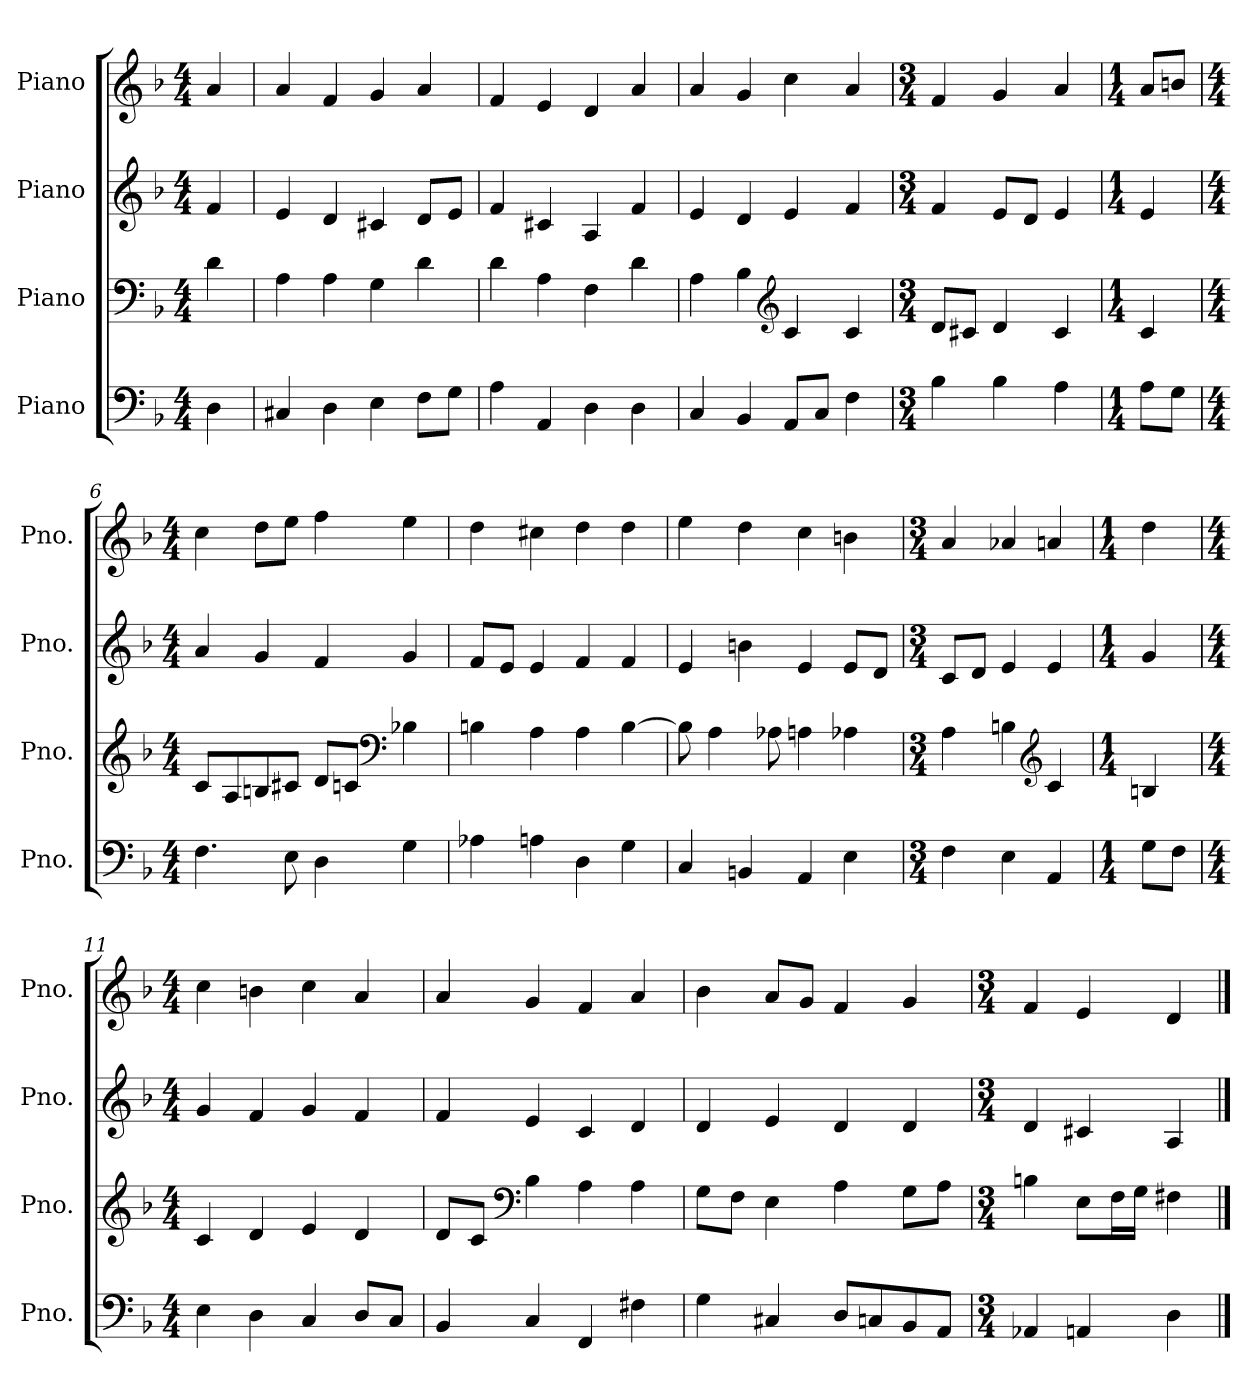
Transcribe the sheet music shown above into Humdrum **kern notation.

**kern	**kern	**kern	**kern
*part4	*part3	*part2	*part1
*staff4	*staff3	*staff2	*staff1
*I"Piano	*I"Piano	*I"Piano	*I"Piano
*I'Pno.	*I'Pno.	*I'Pno.	*I'Pno.
*clefF4	*clefF4	*clefG2	*clefG2
*k[b-]	*k[b-]	*k[b-]	*k[b-]
*M4/4	*M4/4	*M4/4	*M4/4
*MM120	*MM120	*MM120	*MM120
=	=	=	=
4D\	4d\	4f/	4a/
=1	=1	=1	=1
4C#X/	4A\	4e/	4a/
4D\	4A\	4d/	4f/
4E\	4G\	4c#X/	4g/
8F\L	4d\	8d/L	4a/
8G\J	.	8e/J	.
=2	=2	=2	=2
4A\	4d\	4f/	4f/
4AA/	4A\	4c#X/	4e/
4D\	4F\	4A/	4d/
4D\	4d\	4f/	4a/
=3	=3	=3	=3
4C/	4A\	4e/	4a/
4BB-/	4B-\	4d/	4g/
*	*clefG2	*	*
8AA/L	4c/	4e/	4cc\
8C/J	.	.	.
4F\	4c/	4f/	4a/
=4	=4	=4	=4
*M3/4	*M3/4	*M3/4	*M3/4
4B-\	8d/L	4f/	4f/
.	8c#X/J	.	.
4B-\	4d/	8e/L	4g/
.	.	8d/J	.
4A\	4c#/	4e/	4a/
=5	=5	=5	=5
*M1/4	*M1/4	*M1/4	*M1/4
8A\L	4c/	4e/	8a/L
8G\J	.	.	8bn/J
!!LO:LB:g=z
=6	=6	=6	=6
*M4/4	*M4/4	*M4/4	*M4/4
4.F\	8c/L	4a/	4cc\
.	8A/	.	.
.	8Bn/	4g/	8dd\L
8E\	8c#X/J	.	8ee\J
4D\	8d/L	4f/	4ff\
.	8cn/J	.	.
*	*clefF4	*	*
4G\	4B-X\	4g/	4ee\
=7	=7	=7	=7
4A-X\	4Bn\	8f/L	4dd\
.	.	8e/J	.
4An\	4A\	4e/	4cc#X\
4D\	4A\	4f/	4dd\
4G\	[4B\	4f/	4dd\
=8	=8	=8	=8
4C/	8B\]	4e/	4ee\
.	4A\	.	.
4BBn/	.	4bn\	4dd\
.	8A-X\	.	.
4AA/	4An\	4e/	4cc\
4E\	4A-X\	8e/L	4bn\
.	.	8d/J	.
=9	=9	=9	=9
*M3/4	*M3/4	*M3/4	*M3/4
4F\	4A\	8c/L	4a/
.	.	8d/J	.
4E\	4Bn\	4e/	4a-X/
*	*clefG2	*	*
4AA/	4c/	4e/	4an/
=10	=10	=10	=10
*M1/4	*M1/4	*M1/4	*M1/4
8G\L	4Bn/	4g/	4dd\
8F\J	.	.	.
!!LO:LB:g=z
=11	=11	=11	=11
*M4/4	*M4/4	*M4/4	*M4/4
4E\	4c/	4g/	4cc\
4D\	4d/	4f/	4bn\
4C/	4e/	4g/	4cc\
8D/L	4d/	4f/	4a/
8C/J	.	.	.
=12	=12	=12	=12
4BB-/	8d/L	4f/	4a/
.	8c/J	.	.
*	*clefF4	*	*
4C/	4B-\	4e/	4g/
4FF/	4A\	4c/	4f/
4F#X\	4A\	4d/	4a/
=13	=13	=13	=13
4G\	8G\L	4d/	4b-\
.	8F\J	.	.
4C#X/	4E\	4e/	8a/L
.	.	.	8g/J
8D/L	4A\	4d/	4f/
8Cn/	.	.	.
8BB-/	8G\L	4d/	4g/
8AA/J	8A\J	.	.
=14	=14	=14	=14
*M3/4	*M3/4	*M3/4	*M3/4
4AA-X/	4Bn\	4d/	4f/
4AAn/	8E\L	4c#X/	4e/
.	16F\L	.	.
.	16G\JJ	.	.
4D\	4F#X\	4A/	4d/
==	==	==	==
*-	*-	*-	*-
